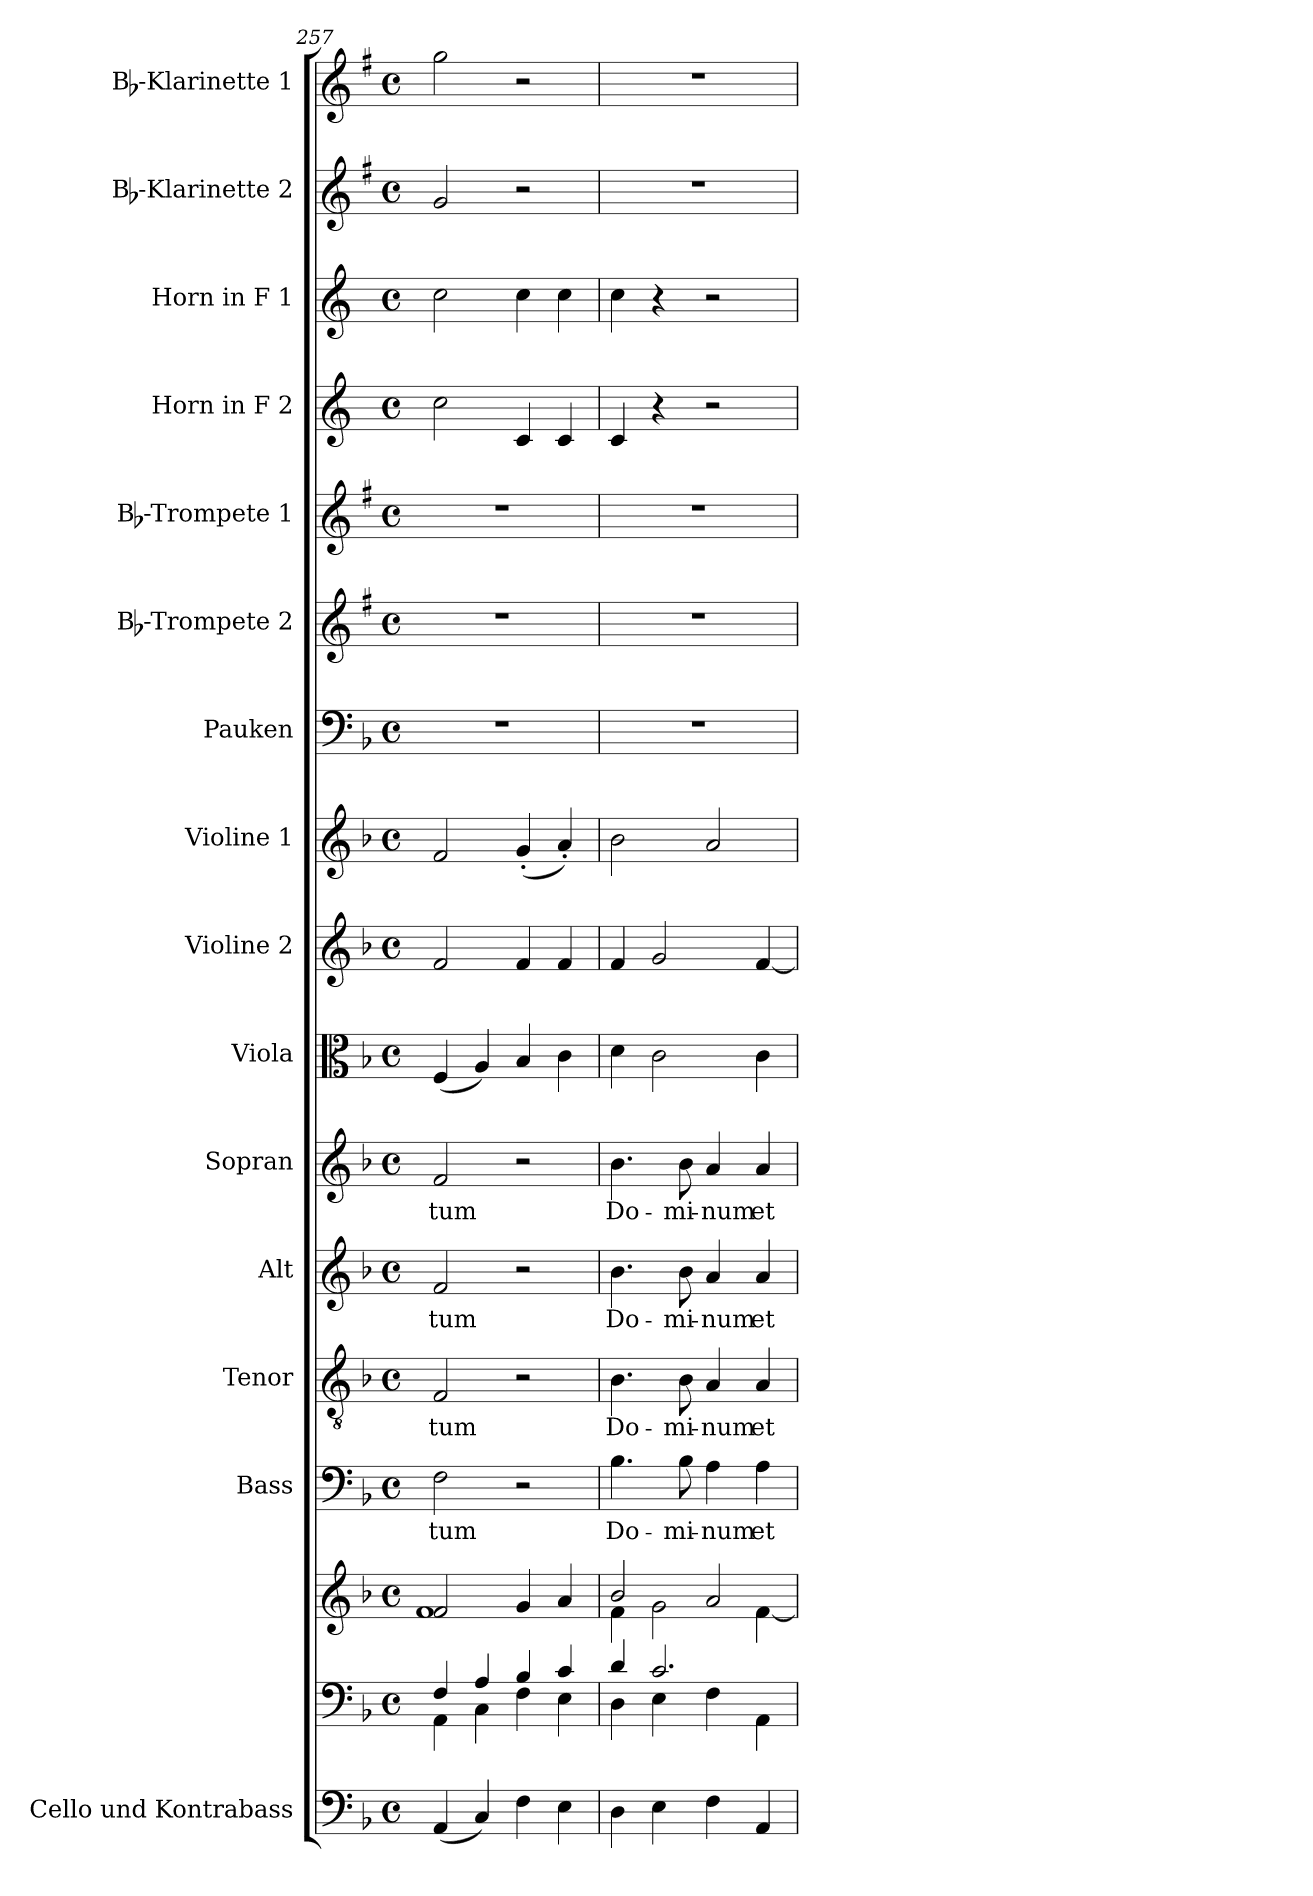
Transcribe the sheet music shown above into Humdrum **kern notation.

**kern	**kern	**kern	**kern	**text	**kern	**text	**kern	**text	**kern	**text	**kern	**kern	**kern	**kern	**kern	**kern	**kern	**kern	**kern	**kern
*part16	*part15	*part15	*part14	*part14	*part13	*part13	*part12	*part12	*part11	*part11	*part10	*part9	*part8	*part7	*part6	*part5	*part4	*part3	*part2	*part1
*staff17	*staff16	*staff15	*staff14	*staff14	*staff13	*staff13	*staff12	*staff12	*staff11	*staff11	*staff10	*staff9	*staff8	*staff7	*staff6	*staff5	*staff4	*staff3	*staff2	*staff1
*I"Cello und Kontrabass	*	*	*I"Bass	*	*I"Tenor	*	*I"Alt	*	*I"Sopran	*	*I"Viola	*I"Violine 2	*I"Violine 1	*I"Pauken	*I"Bb-Trompete 2	*I"Bb-Trompete 1	*I"Horn in F 2	*I"Horn in F 1	*I"Bb-Klarinette 2	*I"Bb-Klarinette 1
*I'Kb.	*	*	*I'B.	*	*I'T.	*	*I'A.	*	*I'S.	*	*I'Vla.	*I'Vl. 2	*I'Vl. 1	*I'Pk.	*I'Bb Trp. 2	*I'Bb Trp. 1	*	*	*I'Bb Kl. 2	*I'Bb Kl. 1
*clefF4	*clefF4	*clefG2	*clefF4	*	*clefGv2	*	*clefG2	*	*clefG2	*	*clefC3	*clefG2	*clefG2	*clefF4	*clefG2	*clefG2	*clefG2	*clefG2	*clefG2	*clefG2
*ITrd7c12	*	*	*	*	*	*	*	*	*	*	*	*	*	*	*ITrd1c2	*ITrd1c2	*ITrd4c7	*ITrd4c7	*ITrd1c2	*ITrd1c2
*k[b-]	*k[b-]	*k[b-]	*k[b-]	*	*k[b-]	*	*k[b-]	*	*k[b-]	*	*k[b-]	*k[b-]	*k[b-]	*k[b-]	*k[b-]	*k[b-]	*k[b-]	*k[b-]	*k[b-]	*k[b-]
*F:	*F:	*F:	*F:	*	*F:	*	*F:	*	*F:	*	*F:	*F:	*F:	*F:	*F:	*F:	*F:	*F:	*F:	*F:
*M4/4	*M4/4	*M4/4	*M4/4	*	*M4/4	*	*M4/4	*	*M4/4	*	*M4/4	*M4/4	*M4/4	*M4/4	*M4/4	*M4/4	*M4/4	*M4/4	*M4/4	*M4/4
*met(c)	*met(c)	*met(c)	*met(c)	*	*met(c)	*	*met(c)	*	*met(c)	*	*met(c)	*met(c)	*met(c)	*met(c)	*met(c)	*met(c)	*met(c)	*met(c)	*met(c)	*met(c)
=257	=257	=257	=257	=257	=257	=257	=257	=257	=257	=257	=257	=257	=257	=257	=257	=257	=257	=257	=257	=257
*	*^	*^	*	*	*	*	*	*	*	*	*	*	*	*	*	*	*	*	*	*
!	!	!	!	!	!	!LO:LY:b	!	!LO:LY:b	!	!LO:LY:b	!	!LO:LY:b	!	!	!	!	!	!	!	!	!	!
(<4AAA/	4F/	4AA\	2f/	1f	2F\	-tum	2F/	-tum	2f/	-tum	2f/	-tum	(<4F/	2f/	2f/	1r	1r	1r	2f\	2f\	2f/	2ff\
4CC/)	4A/	4C\	.	.	.	.	.	.	.	.	.	.	4A/)	.	.	.	.	.	.	.	.	.
4FF\	4B-/	4F\	4g/	.	2r	.	2r	.	2r	.	2r	.	4B-/	4f/	(<4g'</	.	.	.	4F/	4f\	2r	2r
4EE\	4c/	4E\	4a/	.	.	.	.	.	.	.	.	.	4c\	4f/	4a'</)	.	.	.	4F/	4f\	.	.
=258	=258	=258	=258	=258	=258	=258	=258	=258	=258	=258	=258	=258	=258	=258	=258	=258	=258	=258	=258	=258	=258	=258
!	!	!	!	!	!	!LO:LY:b	!	!LO:LY:b	!	!LO:LY:b	!	!LO:LY:b	!	!	!	!	!	!	!	!	!	!
4DD\	4d/	4D\	2b-/	4f\	4.B-\	Do-	4.B-\	Do-	4.b-\	Do-	4.b-\	Do-	4d\	4f/	2b-\	1r	1r	1r	4F/	4f\	1r	1r
4EE\	2.c/	4E\	.	2g\	.	.	.	.	.	.	.	.	2c\	2g/	.	.	.	.	4r	4r	.	.
!	!	!	!	!	!	!LO:LY:b	!	!LO:LY:b	!	!LO:LY:b	!	!LO:LY:b	!	!	!	!	!	!	!	!	!	!
.	.	.	.	.	8B-\	-mi-	8B-\	-mi-	8b-\	-mi-	8b-\	-mi-	.	.	.	.	.	.	.	.	.	.
!	!	!	!	!	!	!LO:LY:b	!	!LO:LY:b	!	!LO:LY:b	!	!LO:LY:b	!	!	!	!	!	!	!	!	!	!
4FF\	.	4F\	2a/	.	4A\	-num	4A/	-num	4a/	-num	4a/	-num	.	.	2a/	.	.	.	2r	2r	.	.
!	!	!	!	!	!	!LO:LY:b	!	!LO:LY:b	!	!LO:LY:b	!	!LO:LY:b	!	!	!	!	!	!	!	!	!	!
4AAA/	.	4AA\	.	[<4f\	4A\	et	4A/	et	4a/	et	4a/	et	4c\	[4f/	.	.	.	.	.	.	.	.
*	*v	*v	*	*	*	*	*	*	*	*	*	*	*	*	*	*	*	*	*	*	*	*
*	*	*v	*v	*	*	*	*	*	*	*	*	*	*	*	*	*	*	*	*	*	*
=	=	=	=	=	=	=	=	=	=	=	=	=	=	=	=	=	=	=	=	=
*-	*-	*-	*-	*-	*-	*-	*-	*-	*-	*-	*-	*-	*-	*-	*-	*-	*-	*-	*-	*-
